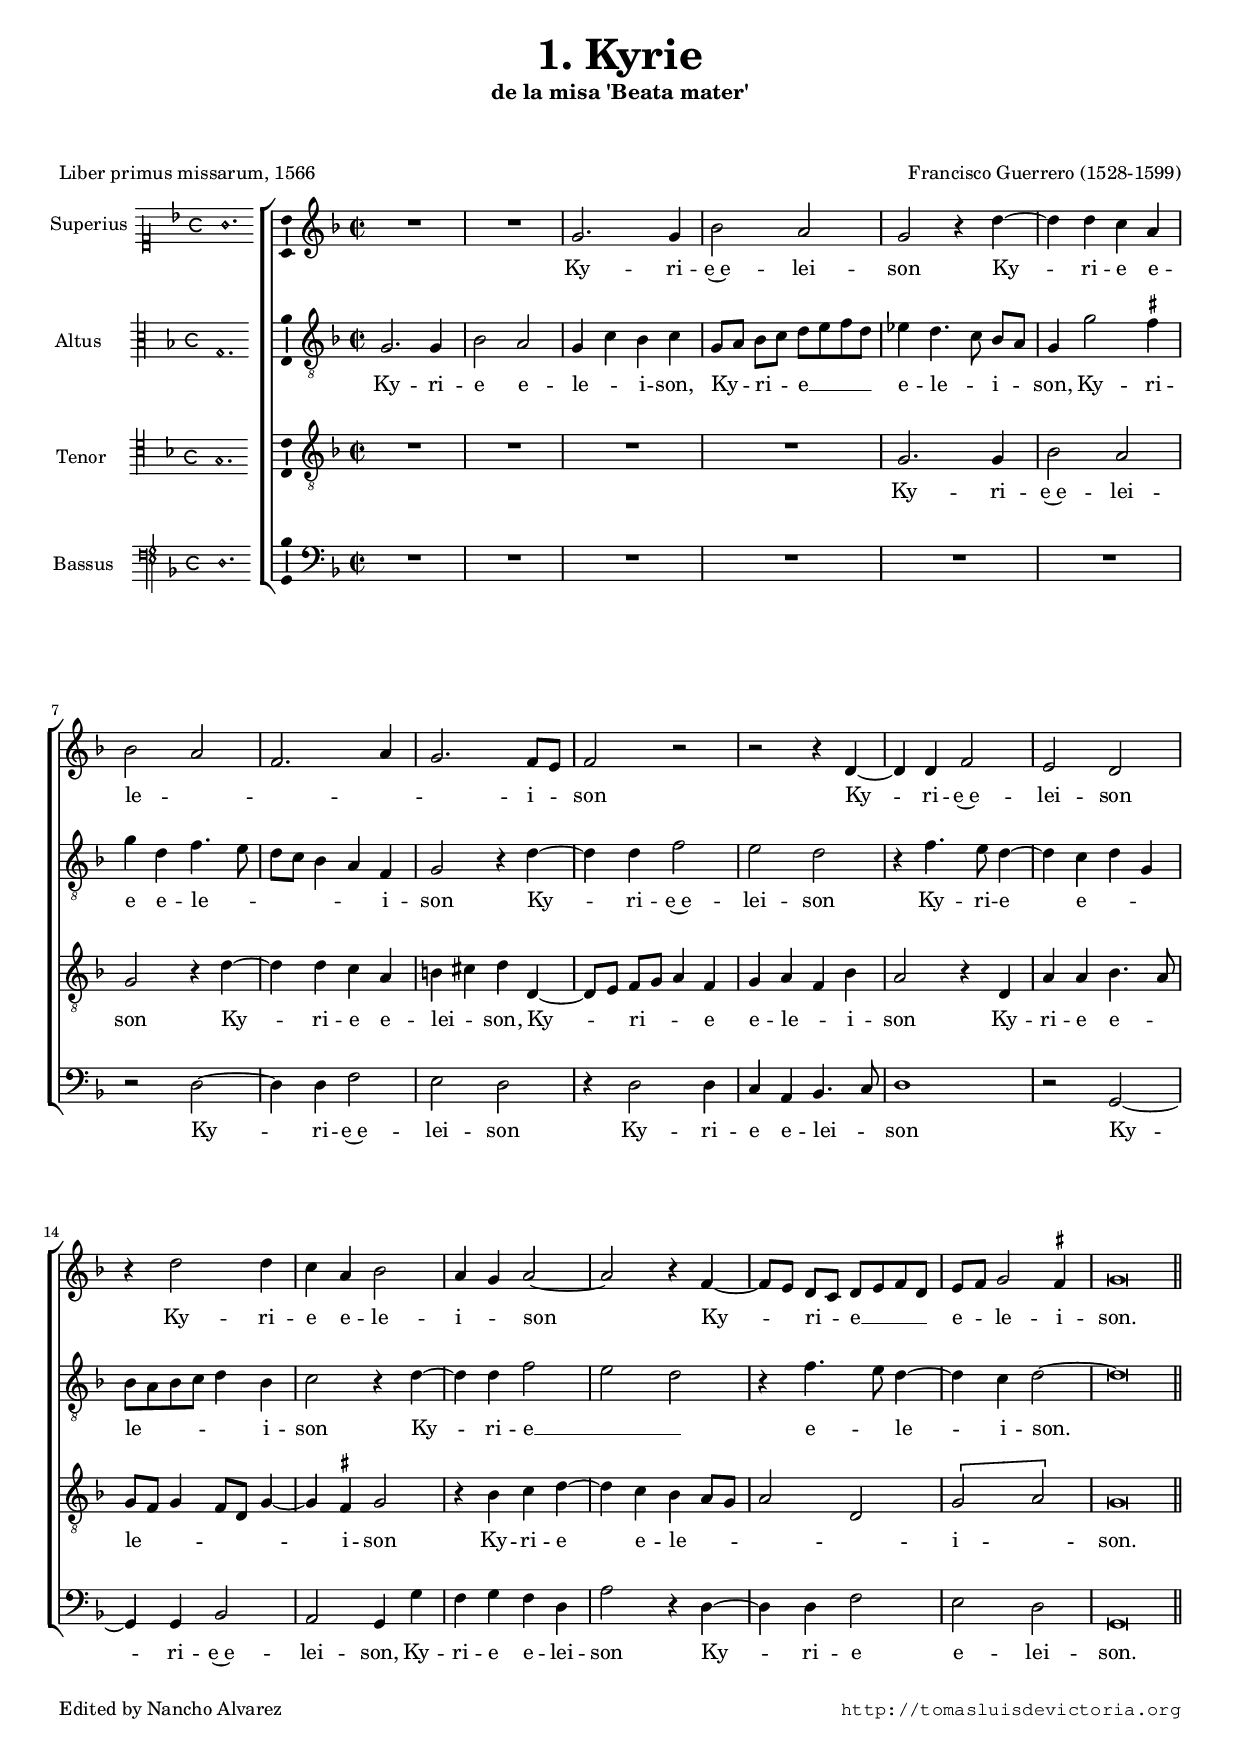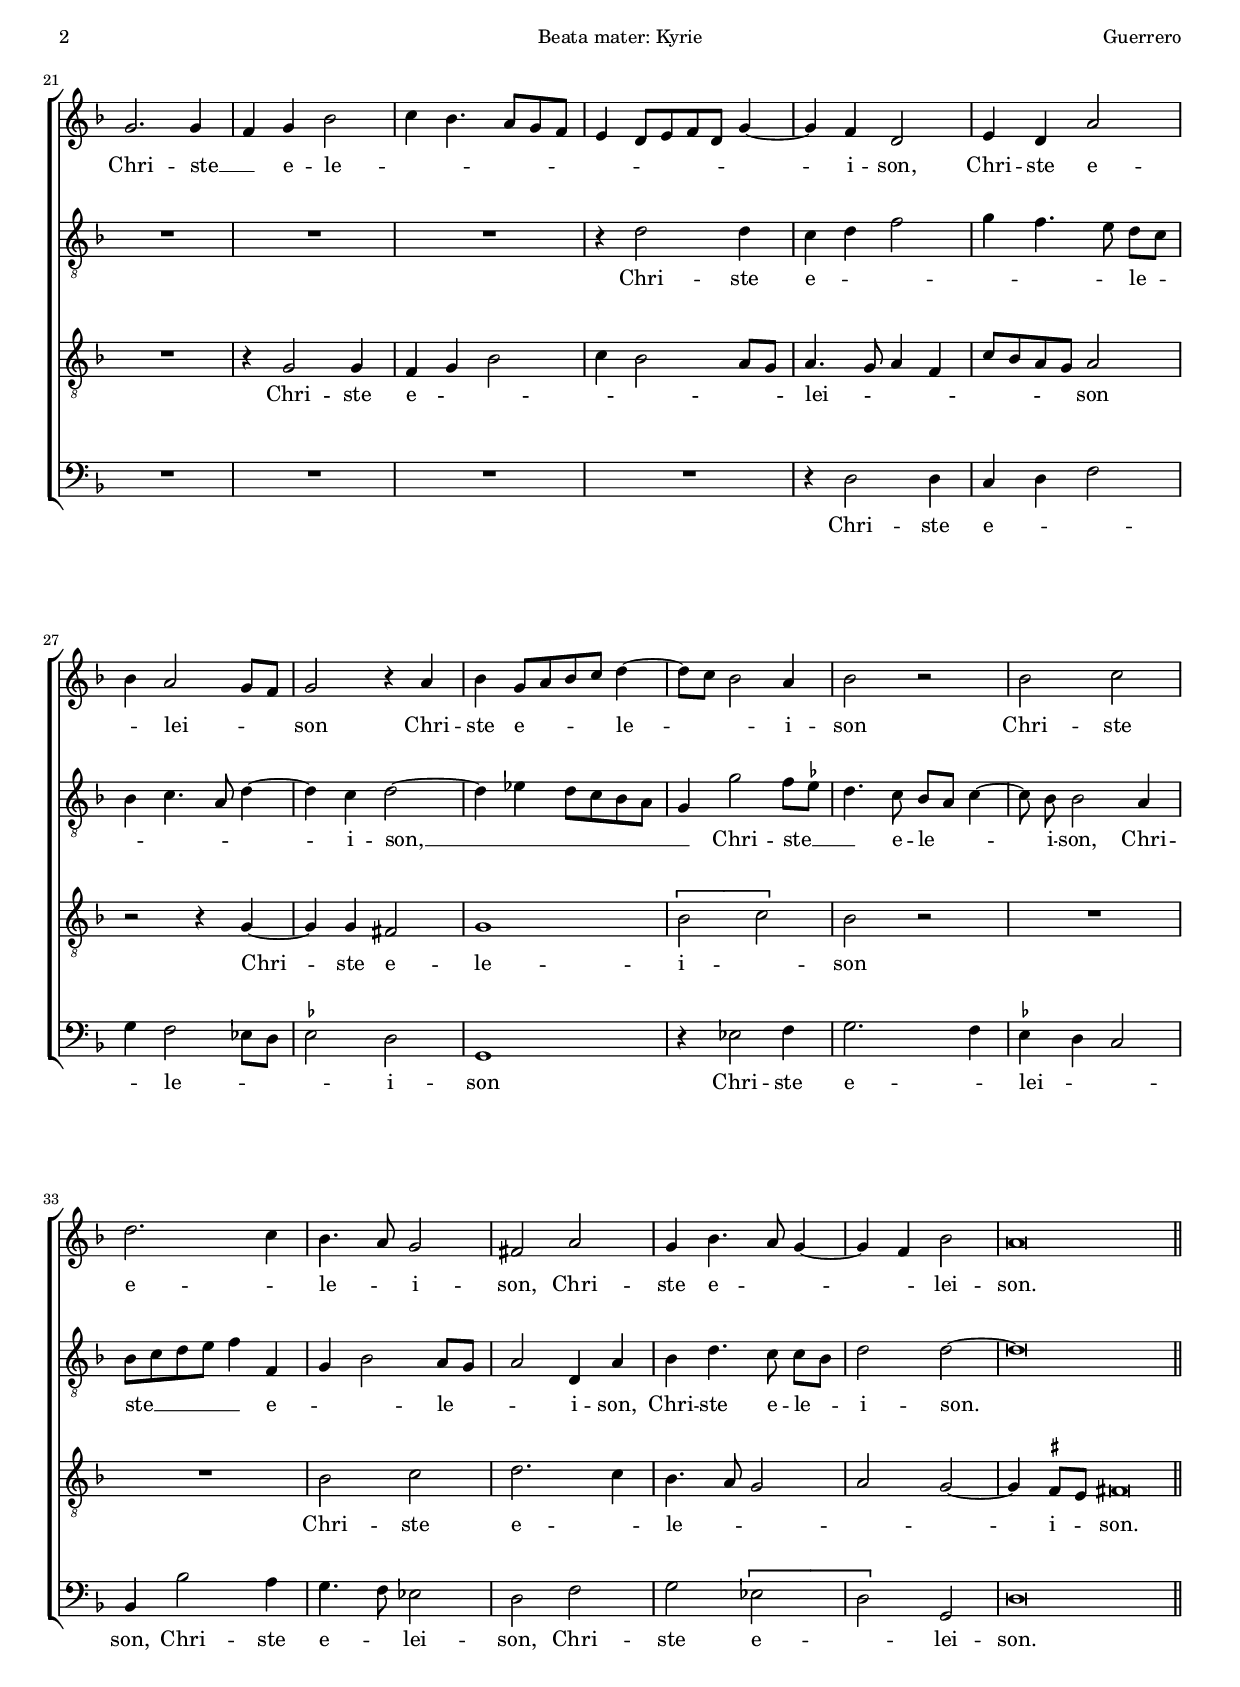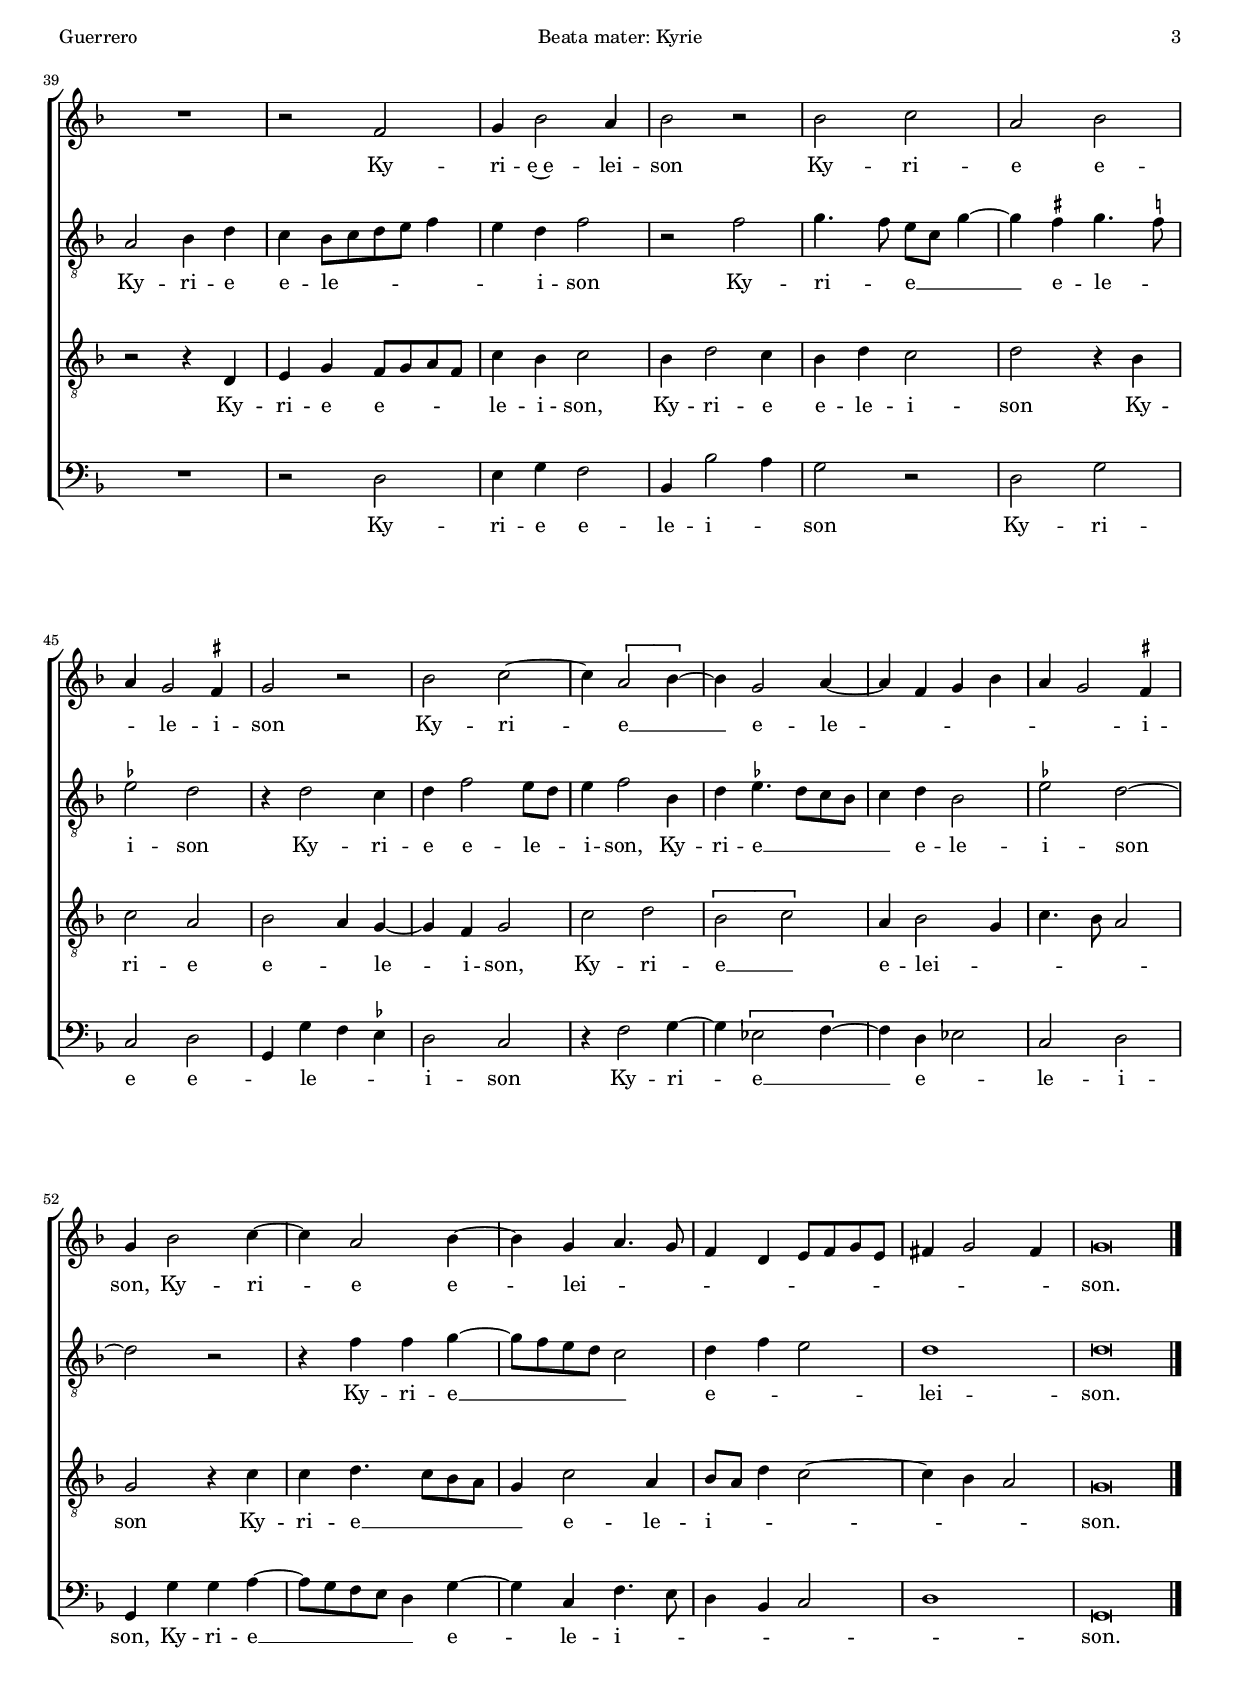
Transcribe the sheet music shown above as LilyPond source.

\version "2.18.0"

#(set-default-paper-size "a4")
#(set-global-staff-size 16.35)
#(ly:set-option 'point-and-click #f)
%mobile -s15.5 -i3.5

italicas=\override LyricText.font-shape = #'italic
rectas=\override LyricText.font-shape = #'upright
ss=\once \set suggestAccidentals = ##t
incipitwidth = 20

htitle="Beata mater: Kyrie"
hcomposer="Guerrero"

\header {
	title=\markup{ \fontsize #3 "1. Kyrie"}
	subtitle="de la misa 'Beata mater'"
	subsubtitle=\markup{\null \vspace #2 }
	composer="Francisco Guerrero (1528-1599)"
        pdfauthor=\composer
	%opus="(-)"
	poet="Liber primus missarum, 1566"
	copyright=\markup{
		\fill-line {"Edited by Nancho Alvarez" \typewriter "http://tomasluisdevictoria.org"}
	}
%	tagline=""
}

global={\key f \major \time 2/2 \skip 1*20 \bar "||" \break
				\skip 1*18 \bar "||" \break
				\skip 1*19 \bar "|." }


cantus=\relative c''{
	R1*2
	g2. g4
	bes2 a
	g r4 d' ~
	d d c a 
	bes2 a
	f2. a4
	g2. f8 e 
	f2 r
	r r4 d ~
	d d f2
	e d
	r4 d'2 d4 
	c a bes2
	a4 g a2 ~
	a r4 f ~
	f8[ e] d[ c] d e f d
	e8 f g2 \ss fis4 
	g\breve*1/2
	g2. g4 
	f g bes2
	c4 bes4. a8 g f
	e4 d8[e f d] g4 ~
	g f d2
	e4 d a'2
	bes4 a2 g8 f
	g2 r4 a
	bes g8[ a bes c] d4 ~
	d8 c bes2 a4
	bes2 r
	bes c
	d2. c4
	bes4. a8 g2
	fis a
	g4 bes4. a8 g4 ~
	g f bes2
	a\breve*1/2
	R1
	r2 f
	g4 bes2 a4 
	bes2 r
	bes c 
	a bes
	a4 g2 \ss fis4
	g2 r
	bes c ~
	c4 \[a2 bes4 ~ \]
	bes4 g2 a4 ~
	a4 f g bes
	a g2 \ss fis4 
	g bes2 c4 ~
	c a2 bes4 ~
	bes g a4. g8
	f4 d e8 f g e
	fis4 g2 fis4
	g\breve*1/2
}

altus=\relative c'{
	g2. g4
	bes2 a
	g4 c bes c
	g8[ a] bes[ c] d e f d
	ees4 d4. c8 \noBeam bes a
	g4 g'2 \ss fis4
	g d f4. e8
	d c bes4 a f
	g2 r4 d' ~
	d d f2 
	e2 d
	r4 f4. e8 d4 ~
	d c d g,
	bes8 a bes c d4 bes
	c2 r4 d ~
	d d f2
	e d
	r4 f4. e8 d4 ~
	d4 c d2 ~
	d\breve*1/2
	R1*3
	r4 d2 d4
	c d f2
	g4 f4. e8 \noBeam d8 c
	bes4 c4. a8 d4 ~
	d c d2 ~
	d4 ees d8 c bes a
	g4 g'2 f8 \ss ees
	d4. c8 bes a c4 ~
	c8 \noBeam bes bes2 a4
	bes8 c d e f4 f,
	g bes2 a8 g
	a2 d,4 a'
	bes d4. c8 \noBeam c bes
	d2 d ~
	d\breve*1/2
	a2 bes4 d
	c bes8[ c d e] f4
	e d f2 
	r2 f2
	g4. f8 e8 c g'4 ~
	g \ss fis g4. \ss f8
	\ss ees2 d
	r4 d2 c4
	d f2 e8 d
	e4 f2 bes,4
	d \ss ees4. d8 c bes
	 c4 d bes2
	 \ss ees d ~
	 d r
	 r4 f f g ~
	 g8 f e d c2
	 d4 f e2
	 d1
	 d\breve*1/2
}

tenor=\relative c'{
	R1*4
	g2. g4 
	bes2 a 
	g r4 d' ~
	d d c a
	b cis d d, ~
	d8[ e] f[ g] a4 f 
	g a f bes
	a2 r4 d, 
	a' a bes4. a8
	g8 f g4 f8 d g4 ~
	g \ss fis g2
	r4 bes c d ~
	d c bes a8 g 
	a2 d,
	\[g2 a\]
	g\breve*1/2
	R1
	r4 g2 g4
	f g bes2
	c4 bes2 a8 g
	a4. g8 a4 f
	c'8 bes a g a2
	r2 r4 g ~
	g g fis2
	g1
	\[bes2 c\]
	bes2 r
	R1*2
	bes2 c
	d2. c4 bes4. a8 g2
	a g ~
	g4 \ss fis8 e fis!\breve*1/4
	r2 r4 d
	e g f8 g a f
	c'4 bes c2
	bes4 d2 c4
	bes d c2 
	d r4 bes
	c2 a
	bes a4 g ~
	g f g2
	c d
	\[bes c\]
	a4 bes2 g4
	c4. bes8 a2
	g r4 c
	c d4. c8 bes a g4
	c2 a4
	bes8 a d4 c2 ~
	c4 bes a2 
	g\breve*1/2
}

bassus=\relative c{
	R1*6
	r2 d ~
	d4 d f2
	e2 d
	r4 d2 d4
	c a bes4. c8
	d1
	r2 g, ~
	g4 g bes2
	a g4 g'
	f g f d 
	a'2 r4 d, ~
	d d f2
	e2 d 
	g,\breve*1/2
	R1*4
	r4 d'2 d4
	c d f2
	g4 f2 ees8 d
	\ss ees2 d
	g,1
	r4 ees'2 f4
	g2. f4
	\ss ees4 d c2
	bes4 bes'2 a4 
	g4. f8 ees2
	d f
	g \[ees
	d\]
	g,
	d'\breve*1/2
	R1
	r2 d
	e4 g f2
	bes,4 bes'2 a4
	g2 r
	d2 g
	c, d
	g,4 g' f \ss ees
	d2 c
	r4 f2 g4 ~
	g \[ees2 f4 ~ \]
	f4 d ees2
	c d
	g,4 g' g a ~
	a8 g f e d4 g ~
	g c, f4. e8 
	d4 bes c2
	d1
	g,\breve*1/2
}


textocantus=\lyricmode{
Ky -- ri -- e~e -- lei -- son
Ky -- ri -- e e -- le -- _ _ _ _ i -- _ son
Ky -- ri -- e~e -- lei -- son
Ky -- ri -- e e -- le -- i -- _ son
Ky -- _ ri -- _ e __ _ _ _ e -- _ le -- i -- son.
Chri -- ste __ _ e -- le -- _ _ _ _ _ _ _ _ _ _ _ i -- son,
Chri -- ste e -- _ lei -- _ _ son
Chri -- ste e -- _ _ _ le -- _ _ i -- son
Chri -- ste e -- _ le -- _ i -- son,
Chri -- ste e -- _ _ _ lei -- son.
Ky -- ri -- e~e -- lei -- son
Ky -- ri -- e e -- _ le -- i -- son
Ky -- ri -- e  __ _ e -- le -- _ _ _ _ _ i -- son,
Ky -- ri -- e e -- lei -- _ _ _ _ _ _ _ _ _ _ _ son.
}

textoaltus=\lyricmode{
Ky -- ri -- e e -- le -- _ i -- son,
Ky -- _ ri -- _ e __ _ _ _ e -- le -- _ i -- _ son,
Ky -- ri -- e e -- le -- _ _ _ _ _ i -- son
Ky -- ri -- e~e -- lei -- son
Ky -- ri -- e e -- _ _ le -- _ _ _ _ i -- son
Ky -- ri -- e __ _ _ e -- _ le -- i -- son.
Chri -- ste e -- _ _ _ _ _ le -- _ _ _ _ _ i -- son, __ _ _ _ _ _ _
Chri -- ste __ _ _ e -- le -- _ _ i -- son,
Chri -- ste __ _ _ _ _ e -- _ _ le -- _ _ i -- son,
Chri -- ste e -- le -- _ i -- son.
Ky -- ri -- e e -- le -- _ _ _ _ _ i -- son
Ky -- ri -- _ e __ _ _ e -- le -- _ i -- son
Ky -- ri -- e e -- le -- _ i -- son,
Ky -- ri -- e __ _ _ _ _ e -- le -- i -- son
Ky -- ri -- e __ _ _ _ _ e -- _ _ lei -- son.
}

textotenor=\lyricmode{
Ky -- ri -- e~e -- lei -- son
Ky -- ri -- e e -- lei -- _ son,
Ky -- _ ri -- _ _ e e -- le -- _ i -- son
Ky -- ri -- e e -- _ le -- _ _ _ _ _ i -- son
Ky -- ri -- e e -- le -- _ _ _ _ i -- _ son.
Chri -- ste e -- _ _ _ _ _ _ lei -- _ _ _ _ _ _ _ son
Chri -- ste e -- le -- i -- _ son
Chri -- ste e -- _ le -- _ _ _ _ i -- _ son.
Ky -- ri -- e e -- _ _ _ le -- i -- son,
Ky -- ri -- e e -- le -- i -- son
Ky -- ri -- e e -- _ le -- i -- son,
Ky -- ri -- e __ _ e -- lei -- _ _ _ _ son
Ky -- ri -- e __ _ _ _ _ e -- le -- i -- _ _ _ _ _ son.
}

textobassus=\lyricmode{
Ky -- ri -- e~e -- lei -- son
Ky -- ri -- e e -- lei -- _ son
Ky -- ri -- e~e -- lei -- son,
Ky -- ri -- e e -- lei -- son
Ky -- ri -- e e -- lei -- son.
Chri -- ste e -- _ _ _ le -- _ _ _ i -- son
Chri -- ste e -- _ lei -- _ _ son,
Chri -- ste e -- _ lei -- son,
Chri -- ste e -- _ lei -- son.
Ky -- ri -- e e -- le -- i -- _ son
Ky -- ri -- e e -- _ le -- _ _ i -- son
Ky -- ri -- e __ _ e -- _ le -- i -- son,
Ky -- ri -- e __ _ _ _ _ e -- le -- i -- _ _ _ _ _ son.
}


incipitcantus=\markup{
	\score{
		{ 
		\set Staff.instrumentName="Superius "
		\override NoteHead.style = #'neomensural
		\override Rest.style = #'neomensural
		\override Staff.TimeSignature.style = #'neomensural
		\cadenzaOn 
		\clef "petrucci-c1"
		\key f \major
		\time 4/4
		g'1.
		} 
	\layout {
		\context {\Voice
			\remove Ligature_bracket_engraver
			\consists Mensural_ligature_engraver
		}
		line-width=\incipitwidth
		indent = 0
	}
	}
}

incipitaltus=\markup{
	\score{
		{ 
		\set Staff.instrumentName="Altus     "
		\override NoteHead.style = #'neomensural 
		\override Rest.style = #'neomensural
		\override Staff.TimeSignature.style = #'neomensural
		\cadenzaOn 
		\clef "petrucci-c3"
		\key f \major
		\time 4/4
		g1.
		} 
	\layout {
		\context {\Voice
			\remove Ligature_bracket_engraver
			\consists Mensural_ligature_engraver
		}
		line-width=\incipitwidth
		indent = 0
	}
	}
}

incipittenor=\markup{
	\score{
		{ 
		\set Staff.instrumentName="Tenor    "
		\override NoteHead.style = #'neomensural 
		\override Rest.style = #'neomensural
		\override Staff.TimeSignature.style = #'neomensural
		\cadenzaOn 
		\clef "petrucci-c4"
		\key f \major
		\time 4/4
		g1.
		} 
	\layout {
		\context {\Voice
			\remove Ligature_bracket_engraver
			\consists Mensural_ligature_engraver
		}
		line-width=\incipitwidth
		indent=0
	}
	}
}

incipitbassus=\markup{
	\score{
		{ 
		\set Staff.instrumentName="Bassus   "
		\override NoteHead.style = #'neomensural 
		\override Rest.style = #'neomensural
		\override Staff.TimeSignature.style = #'neomensural
		\cadenzaOn 
		\clef "petrucci-f4"
		\key f \major
		\time 4/4
		d1.
		} 
	\layout {
		\context {\Voice
			\remove Ligature_bracket_engraver
			\consists Mensural_ligature_engraver
		}
		line-width=\incipitwidth
		indent = 0
	}
	}
}



\score {\transpose c' c'{
\new ChoirStaff<<

	\new Staff <<\global
	\new Voice="v1" {
		\set Staff.instrumentName=\incipitcantus
		\clef "treble"
		\cantus }
	\new Lyrics \lyricsto "v1" {\textocantus }
	>>

	\new Staff << \global
	\new Voice="v2" {
		\set Staff.instrumentName=\incipitaltus
		\clef "G_8" 
		\altus }
	\new Lyrics \lyricsto "v2" {\textoaltus }
	>>

	\new Staff <<\global
	\new Voice="v3" {
		\set Staff.instrumentName=\incipittenor
		\clef "G_8"
		\tenor }
	\new Lyrics \lyricsto "v3" {\textotenor }
	>>

	\new Staff <<\global
	\new Voice="v4" {
		\set Staff.instrumentName=\incipitbassus
		\clef "bass" 
		\bassus }
	\new Lyrics \lyricsto "v4" {\textobassus }
	>>
	
>>

	}%transpose

\layout{ 
	\context {\Lyrics 
		\override VerticalAxisGroup.staff-affinity = #UP
		\override VerticalAxisGroup.nonstaff-relatedstaff-spacing =
			#'((basic-distance . 0) (minimum-distance . 0) (padding . 1))
		\override LyricText.font-size = #1.2
		\override LyricHyphen.minimum-distance = #0.5
	}
	\context {\Score 
		tempoHideNote = ##t
		\override BarNumber.padding = #2 
	}
	\context {\Voice 
		%melismaBusyProperties = #'()
		%autoBeaming = ##f
	}
	\context {\Staff 
                %\RemoveEmptyStaves
                %\override VerticalAxisGroup.remove-first = ##t
		\override VerticalAxisGroup.staff-staff-spacing =
			#'((basic-distance . 12) (minimum-distance . 0) (padding . 1))
		\consists Ambitus_engraver 
		\override LigatureBracket.padding = #1
	}
}

%\midi { \mtempo }

}


\paper{
	evenHeaderMarkup=\markup  \fill-line { \fromproperty #'page:page-number-string \htitle \hcomposer }
	oddHeaderMarkup= \markup  \fill-line { \on-the-fly #not-first-page \hcomposer \on-the-fly #not-first-page \htitle \on-the-fly #not-first-page \fromproperty #'page:page-number-string }
	%system-count=20
	%page-count = 8
	ragged-last-bottom = ##f
	indent=3.6\cm
	system-system-spacing =
	#'((basic-distance . 20) (minimum-distance . 0) (padding . 5))
	top-system-spacing = % header
	#'((basic-distance . 9) (minimum-distance . 0) (padding . 0))
	last-bottom-spacing = % footer
	#'((basic-distance . 12) (minimum-distance . 0) (padding . 0))
	markup-system-spacing.padding = #1.5
}
